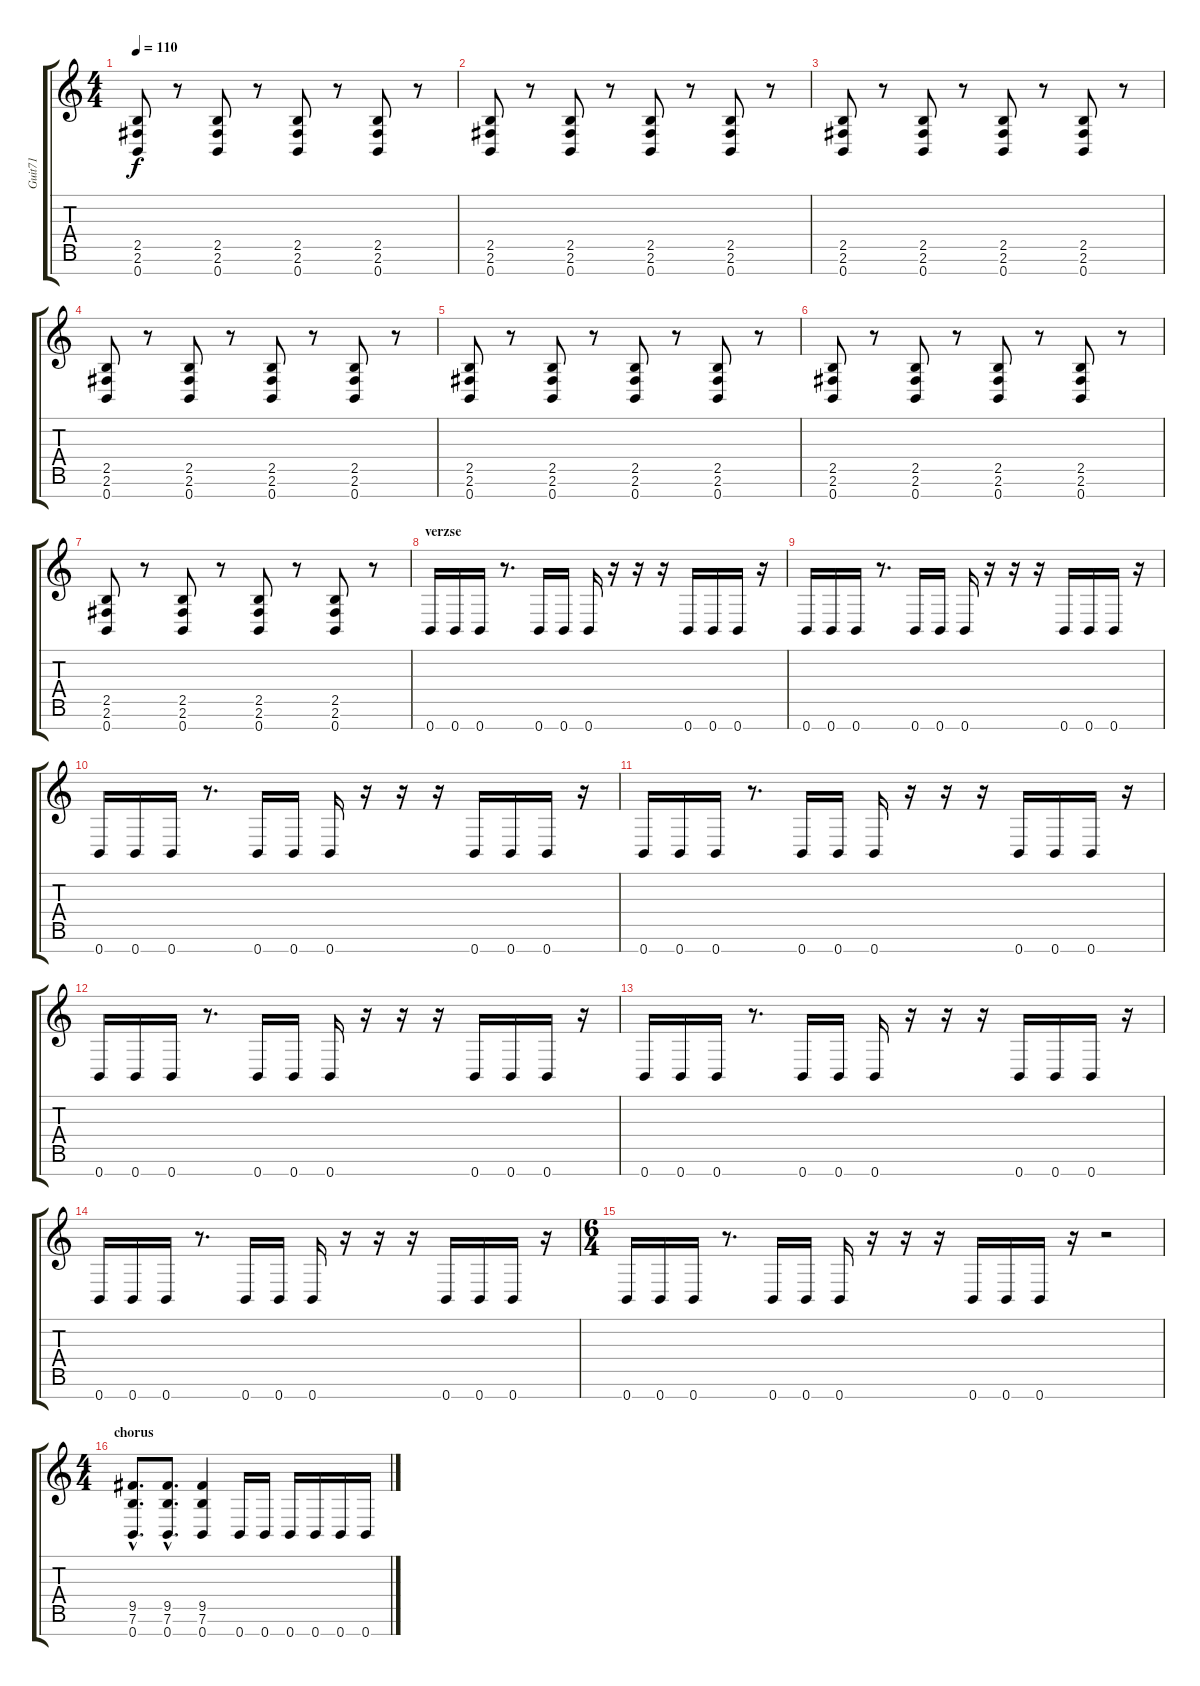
\track ("Guit71" "Guit71") {instrument distortionguitar}
\staff {score tabs}
\tuning (E4 B3 G3 D3 A2 E2 B1) {hide}
\ts (4 4)
\tempo 110
\clef g2
\ks c
(2.5 2.6 0.7).8{dy f} r.8 (2.5 2.6 0.7).8 r.8 (2.5 2.6 0.7).8 r.8 (2.5 2.6 0.7).8 r.8 |
(2.5 2.6 0.7).8 r.8 (2.5 2.6 0.7).8 r.8 (2.5 2.6 0.7).8 r.8 (2.5 2.6 0.7).8 r.8 |
(2.5 2.6 0.7).8 r.8 (2.5 2.6 0.7).8 r.8 (2.5 2.6 0.7).8 r.8 (2.5 2.6 0.7).8 r.8 |
(2.5 2.6 0.7).8 r.8 (2.5 2.6 0.7).8 r.8 (2.5 2.6 0.7).8 r.8 (2.5 2.6 0.7).8 r.8 |
(2.5 2.6 0.7).8 r.8 (2.5 2.6 0.7).8 r.8 (2.5 2.6 0.7).8 r.8 (2.5 2.6 0.7).8 r.8 |
(2.5 2.6 0.7).8 r.8 (2.5 2.6 0.7).8 r.8 (2.5 2.6 0.7).8 r.8 (2.5 2.6 0.7).8 r.8 |
(2.5 2.6 0.7).8 r.8 (2.5 2.6 0.7).8 r.8 (2.5 2.6 0.7).8 r.8 (2.5 2.6 0.7).8 r.8 |
\section ("" "verzse")
0.7.16 0.7.16 0.7.16 r.8{d} 0.7.16 0.7.16 0.7.16 r.16 r.16 r.16 0.7.16 0.7.16 0.7.16 r.16 |
0.7.16 0.7.16 0.7.16 r.8{d} 0.7.16 0.7.16 0.7.16 r.16 r.16 r.16 0.7.16 0.7.16 0.7.16 r.16 |
0.7.16 0.7.16 0.7.16 r.8{d} 0.7.16 0.7.16 0.7.16 r.16 r.16 r.16 0.7.16 0.7.16 0.7.16 r.16 |
0.7.16 0.7.16 0.7.16 r.8{d} 0.7.16 0.7.16 0.7.16 r.16 r.16 r.16 0.7.16 0.7.16 0.7.16 r.16 |
0.7.16 0.7.16 0.7.16 r.8{d} 0.7.16 0.7.16 0.7.16 r.16 r.16 r.16 0.7.16 0.7.16 0.7.16 r.16 |
0.7.16 0.7.16 0.7.16 r.8{d} 0.7.16 0.7.16 0.7.16 r.16 r.16 r.16 0.7.16 0.7.16 0.7.16 r.16 |
0.7.16 0.7.16 0.7.16 r.8{d} 0.7.16 0.7.16 0.7.16 r.16 r.16 r.16 0.7.16 0.7.16 0.7.16 r.16 |
\ts (6 4)
0.7.16 0.7.16 0.7.16 r.8{d} 0.7.16 0.7.16 0.7.16 r.16 r.16 r.16 0.7.16 0.7.16 0.7.16 r.16 r.2 |
\ts (4 4)
\section ("" "chorus")
(9.5{hac} 7.6{hac} 0.7{hac}).8{d} (9.5{hac} 7.6{hac} 0.7{hac}).8{d} (9.5 7.6 0.7).4 0.7.16 0.7.16 0.7.16 0.7.16 0.7.16 0.7.16
